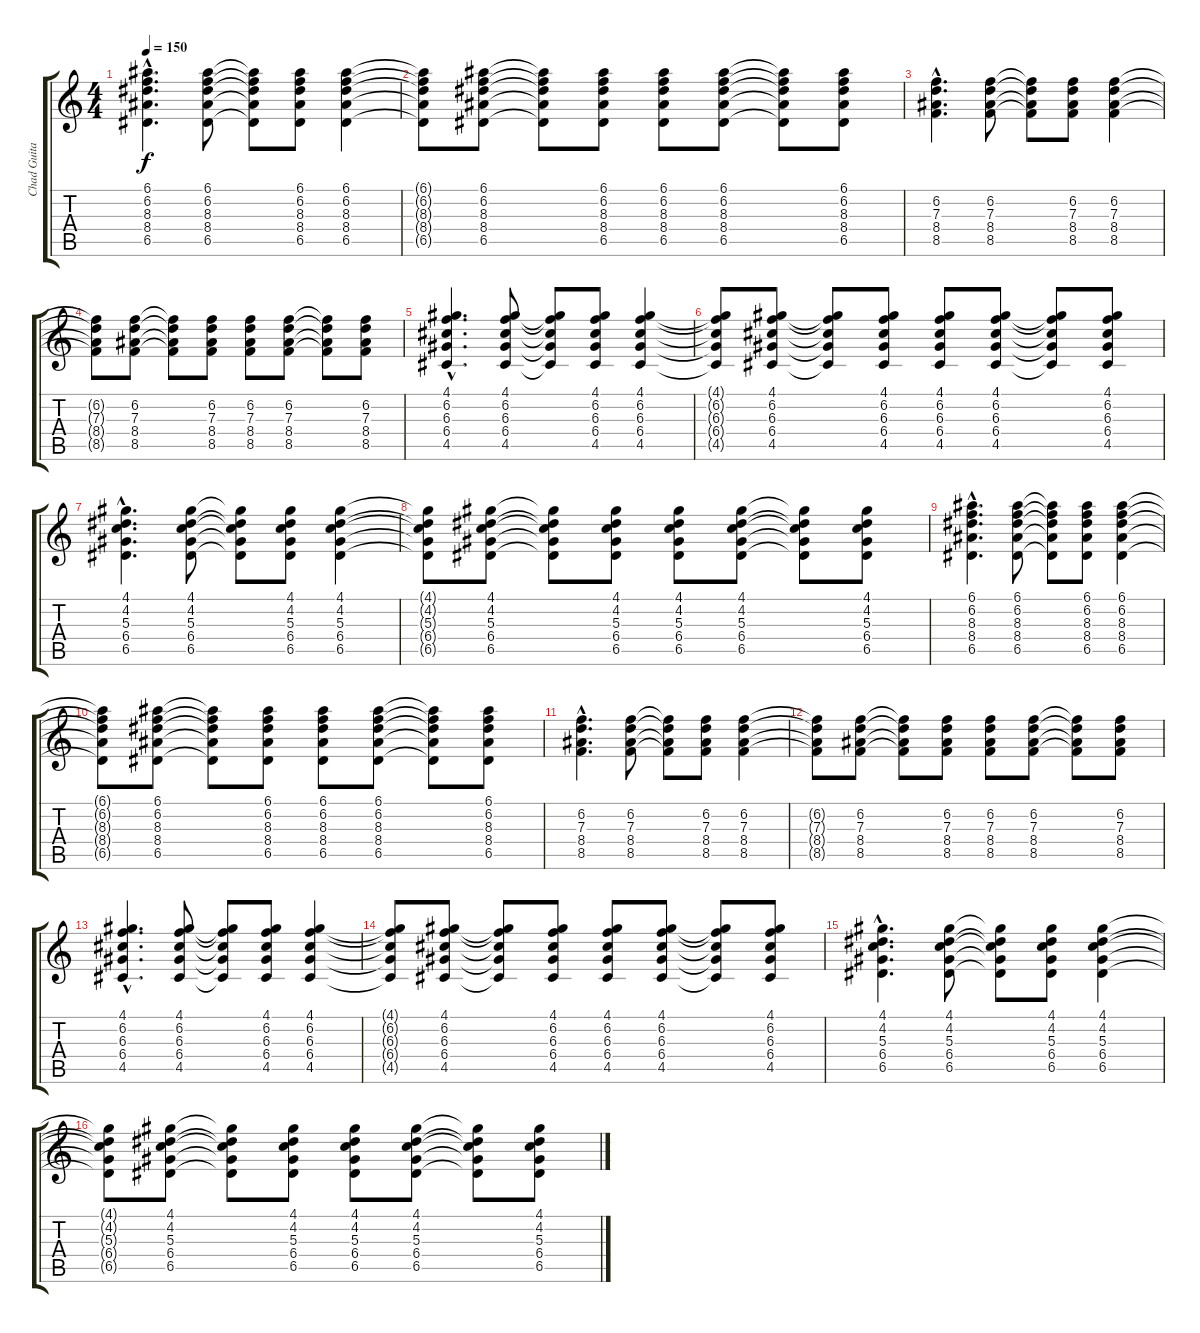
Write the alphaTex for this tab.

\track ("Chad Guitar" "Chad Guita") {instrument acousticguitarsteel}
\staff {score tabs}
\tuning (E4 B3 G3 D3 A2 E2) {hide}
\ts (4 4)
\tempo 150
\clef g2
\ks c
(6.1{hac} 6.2{hac} 8.3{hac} 8.4{hac} 6.5{hac}).4{d dy f instrument acousticguitarsteel} (6.1 6.2 8.3 8.4 6.5).8 (6.1{t} 6.2{t} 8.3{t} 8.4{t} 6.5{t}).8 (6.1 6.2 8.3 8.4 6.5).8 (6.1 6.2 8.3 8.4 6.5).4 |
(6.1{t} 6.2{t} 8.3{t} 8.4{t} 6.5{t}).8 (6.1 6.2 8.3 8.4 6.5).8 (6.1{t} 6.2{t} 8.3{t} 8.4{t} 6.5{t}).8 (6.1 6.2 8.3 8.4 6.5).8 (6.1 6.2 8.3 8.4 6.5).8 (6.1 6.2 8.3 8.4 6.5).8 (6.1{t} 6.2{t} 8.3{t} 8.4{t} 6.5{t}).8 (6.1 6.2 8.3 8.4 6.5).8 |
(6.2{hac} 7.3{hac} 8.4{hac} 8.5{hac}).4{d} (6.2 7.3 8.4 8.5).8 (6.2{t} 7.3{t} 8.4{t} 8.5{t}).8 (6.2 7.3 8.4 8.5).8 (6.2 7.3 8.4 8.5).4 |
(6.2{t} 7.3{t} 8.4{t} 8.5{t}).8 (6.2 7.3 8.4 8.5).8 (6.2{t} 7.3{t} 8.4{t} 8.5{t}).8 (6.2 7.3 8.4 8.5).8 (6.2 7.3 8.4 8.5).8 (6.2 7.3 8.4 8.5).8 (6.2{t} 7.3{t} 8.4{t} 8.5{t}).8 (6.2 7.3 8.4 8.5).8 |
(4.1{hac} 6.2{hac} 6.3{hac} 6.4{hac} 4.5{hac}).4{d} (4.1 6.2 6.3 6.4 4.5).8 (4.1{t} 6.2{t} 6.3{t} 6.4{t} 4.5{t}).8 (4.1 6.2 6.3 6.4 4.5).8 (4.1 6.2 6.3 6.4 4.5).4 |
(4.1{t} 6.2{t} 6.3{t} 6.4{t} 4.5{t}).8 (4.1 6.2 6.3 6.4 4.5).8 (4.1{t} 6.2{t} 6.3{t} 6.4{t} 4.5{t}).8 (4.1 6.2 6.3 6.4 4.5).8 (4.1 6.2 6.3 6.4 4.5).8 (4.1 6.2 6.3 6.4 4.5).8 (4.1{t} 6.2{t} 6.3{t} 6.4{t} 4.5{t}).8 (4.1 6.2 6.3 6.4 4.5).8 |
(4.1{hac} 4.2{hac} 5.3{hac} 6.4{hac} 6.5{hac}).4{d} (4.1 4.2 5.3 6.4 6.5).8 (4.1{t} 4.2{t} 5.3{t} 6.4{t} 6.5{t}).8 (4.1 4.2 5.3 6.4 6.5).8 (4.1 4.2 5.3 6.4 6.5).4 |
(4.1{t} 4.2{t} 5.3{t} 6.4{t} 6.5{t}).8 (4.1 4.2 5.3 6.4 6.5).8 (4.1{t} 4.2{t} 5.3{t} 6.4{t} 6.5{t}).8 (4.1 4.2 5.3 6.4 6.5).8 (4.1 4.2 5.3 6.4 6.5).8 (4.1 4.2 5.3 6.4 6.5).8 (4.1{t} 4.2{t} 5.3{t} 6.4{t} 6.5{t}).8 (4.1 4.2 5.3 6.4 6.5).8 |
(6.1{hac} 6.2{hac} 8.3{hac} 8.4{hac} 6.5{hac}).4{d} (6.1 6.2 8.3 8.4 6.5).8 (6.1{t} 6.2{t} 8.3{t} 8.4{t} 6.5{t}).8 (6.1 6.2 8.3 8.4 6.5).8 (6.1 6.2 8.3 8.4 6.5).4 |
(6.1{t} 6.2{t} 8.3{t} 8.4{t} 6.5{t}).8 (6.1 6.2 8.3 8.4 6.5).8 (6.1{t} 6.2{t} 8.3{t} 8.4{t} 6.5{t}).8 (6.1 6.2 8.3 8.4 6.5).8 (6.1 6.2 8.3 8.4 6.5).8 (6.1 6.2 8.3 8.4 6.5).8 (6.1{t} 6.2{t} 8.3{t} 8.4{t} 6.5{t}).8 (6.1 6.2 8.3 8.4 6.5).8 |
(6.2{hac} 7.3{hac} 8.4{hac} 8.5{hac}).4{d} (6.2 7.3 8.4 8.5).8 (6.2{t} 7.3{t} 8.4{t} 8.5{t}).8 (6.2 7.3 8.4 8.5).8 (6.2 7.3 8.4 8.5).4 |
(6.2{t} 7.3{t} 8.4{t} 8.5{t}).8 (6.2 7.3 8.4 8.5).8 (6.2{t} 7.3{t} 8.4{t} 8.5{t}).8 (6.2 7.3 8.4 8.5).8 (6.2 7.3 8.4 8.5).8 (6.2 7.3 8.4 8.5).8 (6.2{t} 7.3{t} 8.4{t} 8.5{t}).8 (6.2 7.3 8.4 8.5).8 |
(4.1{hac} 6.2{hac} 6.3{hac} 6.4{hac} 4.5{hac}).4{d} (4.1 6.2 6.3 6.4 4.5).8 (4.1{t} 6.2{t} 6.3{t} 6.4{t} 4.5{t}).8 (4.1 6.2 6.3 6.4 4.5).8 (4.1 6.2 6.3 6.4 4.5).4 |
(4.1{t} 6.2{t} 6.3{t} 6.4{t} 4.5{t}).8 (4.1 6.2 6.3 6.4 4.5).8 (4.1{t} 6.2{t} 6.3{t} 6.4{t} 4.5{t}).8 (4.1 6.2 6.3 6.4 4.5).8 (4.1 6.2 6.3 6.4 4.5).8 (4.1 6.2 6.3 6.4 4.5).8 (4.1{t} 6.2{t} 6.3{t} 6.4{t} 4.5{t}).8 (4.1 6.2 6.3 6.4 4.5).8 |
(4.1{hac} 4.2{hac} 5.3{hac} 6.4{hac} 6.5{hac}).4{d} (4.1 4.2 5.3 6.4 6.5).8 (4.1{t} 4.2{t} 5.3{t} 6.4{t} 6.5{t}).8 (4.1 4.2 5.3 6.4 6.5).8 (4.1 4.2 5.3 6.4 6.5).4 |
(4.1{t} 4.2{t} 5.3{t} 6.4{t} 6.5{t}).8 (4.1 4.2 5.3 6.4 6.5).8 (4.1{t} 4.2{t} 5.3{t} 6.4{t} 6.5{t}).8 (4.1 4.2 5.3 6.4 6.5).8 (4.1 4.2 5.3 6.4 6.5).8 (4.1 4.2 5.3 6.4 6.5).8 (4.1{t} 4.2{t} 5.3{t} 6.4{t} 6.5{t}).8 (4.1 4.2 5.3 6.4 6.5).8
